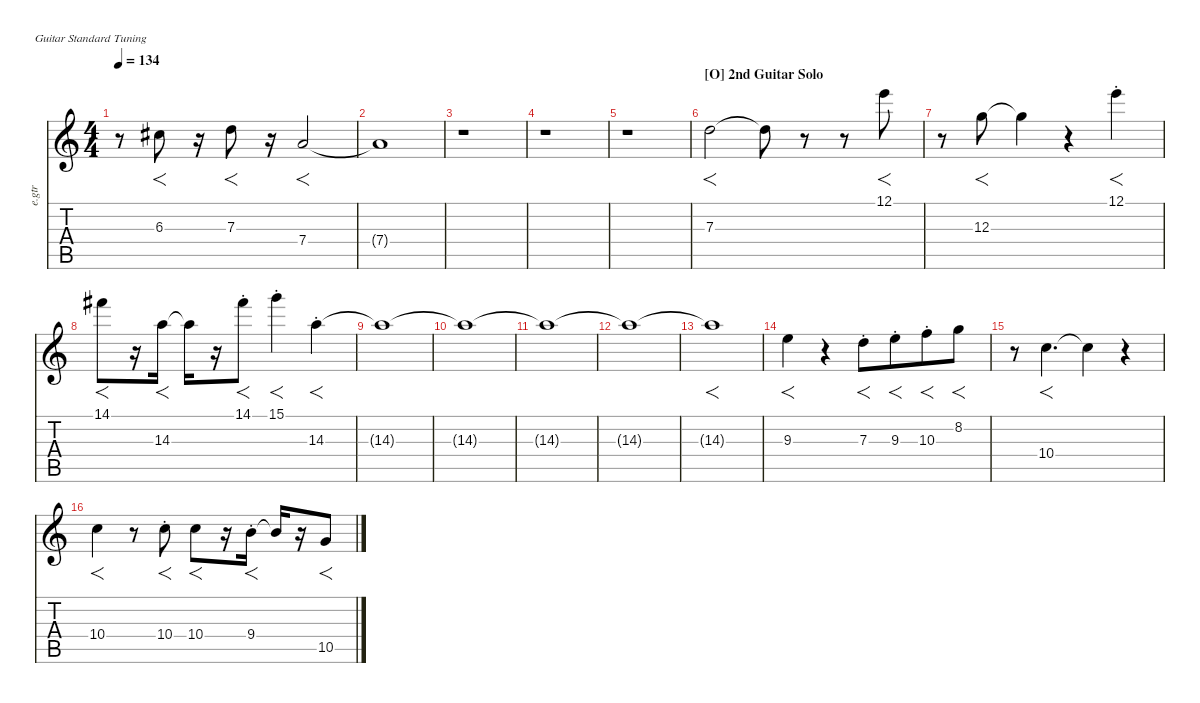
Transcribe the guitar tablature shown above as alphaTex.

\defaultSystemsLayout 4
\hideDynamics
\bracketExtendMode nobrackets
\track ("E.Guitar I" "e.gtr") {solo instrument acousticguitarsteel}
\staff {score tabs}
\tuning (E4 B3 G3 D3 A2 E2)
\ts (4 4)
\tempo 134
\clef g2
\ks c
r.8{dy mf beam Down} 6.3{acc #}.8{f beam Down} r.16{beam Down} 7.3.8{f beam Down} r.16{beam Down} 7.4.2{f beam Up} |
7.4{t}.1{beam Up} |
r.1{beam Down} |
r.1{beam Down} |
r.1{beam Down} |
\section ("O" "2nd Guitar Solo")
7.3.2{f beam Down} 7.3{t}.8{beam Down} r.8{beam Down} r.8{beam Down} 12.1.8{f beam Down} |
r.8{beam Down} 12.3.8{f beam Down} 12.3{t}.4{beam Down} r.4{beam Down} 12.1{st}.4{f beam Down} |
14.1{acc #}.8{f beam Down} r.16{beam Down} 14.3.16{f beam Down} 14.3{t}.16{beam Down} r.16{beam Down} 14.1{st acc #}.8{f beam Down} 15.1{st}.4{f beam Down} 14.3{st}.4{f beam Down} |
14.3{t}.1{beam Down} |
14.3{t}.1{beam Down} |
14.3{t}.1{beam Down} |
14.3{t}.1{beam Down} |
14.3{t}.1{f beam Down} |
9.3.4{f beam Down} r.4{beam Down} 7.3{st}.8{f beam Down} 9.3{st}.8{f beam Down beam merge} 10.3{st}.8{f beam Down} 8.2.8{f beam Down} |
r.8{beam Down} 10.4.4{f d beam Down} 10.4{t}.4{beam Down} r.4{beam Down} |
10.4.4{f beam Down} r.8{beam Down} 10.4{st}.8{f beam Down} 10.4.8{f beam Down} r.16{beam Down} 9.4{st}.16{f beam Down} 9.4{t}.16{beam Up} r.16{beam Up} 10.5.8{f beam Up}
